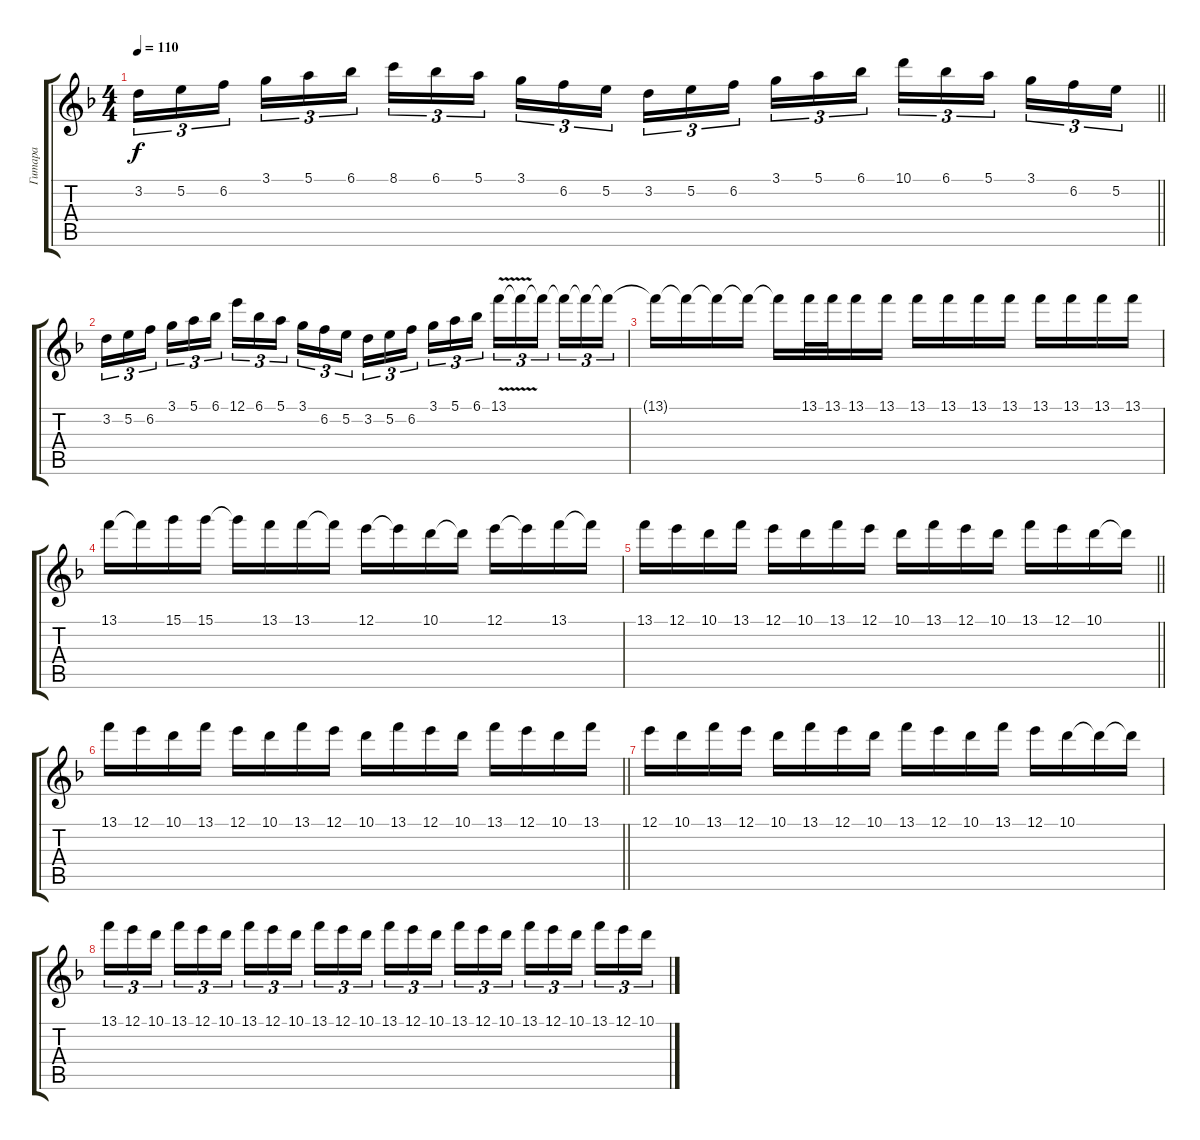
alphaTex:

\track ("Гитара" "Гитара") {instrument acousticguitarnylon}
\staff {score tabs}
\tuning (E4 B3 G3 D3 A2 E2) {hide}
\ts (4 4)
\tempo 110
\clef g2
\barLineRight lightlight
\ks dminor
3.2.16{tu (3 2) dy f} 5.2.16{tu (3 2)} 6.2.16{tu (3 2) beam splitsecondary} 3.1.16{tu (3 2)} 5.1.16{tu (3 2)} 6.1.16{tu (3 2)} 8.1.16{tu (3 2)} 6.1.16{tu (3 2)} 5.1.16{tu (3 2) beam splitsecondary} 3.1.16{tu (3 2)} 6.2.16{tu (3 2)} 5.2.16{tu (3 2)} 3.2.16{tu (3 2)} 5.2.16{tu (3 2)} 6.2.16{tu (3 2) beam splitsecondary} 3.1.16{tu (3 2)} 5.1.16{tu (3 2)} 6.1.16{tu (3 2)} 10.1.16{tu (3 2)} 6.1.16{tu (3 2)} 5.1.16{tu (3 2) beam splitsecondary} 3.1.16{tu (3 2)} 6.2.16{tu (3 2)} 5.2.16{tu (3 2)} |
3.2.16{tu (3 2)} 5.2.16{tu (3 2)} 6.2.16{tu (3 2) beam splitsecondary} 3.1.16{tu (3 2)} 5.1.16{tu (3 2)} 6.1.16{tu (3 2)} 12.1.16{tu (3 2)} 6.1.16{tu (3 2)} 5.1.16{tu (3 2) beam splitsecondary} 3.1.16{tu (3 2)} 6.2.16{tu (3 2)} 5.2.16{tu (3 2)} 3.2.16{tu (3 2)} 5.2.16{tu (3 2)} 6.2.16{tu (3 2) beam splitsecondary} 3.1.16{tu (3 2)} 5.1.16{tu (3 2)} 6.1.16{tu (3 2)} 13.1{v}.16{tu (3 2)} 13.1{t}.16{tu (3 2)} 13.1{t}.16{tu (3 2) beam splitsecondary} 13.1{t}.16{tu (3 2)} 13.1{t}.16{tu (3 2)} 13.1{t}.16{tu (3 2)} |
13.1{t}.16 13.1{t}.16 13.1{t}.16 13.1{t}.16 13.1{t}.16 13.1.32 13.1.32 13.1.16 13.1.16 13.1.16 13.1.16 13.1.16 13.1.16 13.1.16 13.1.16 13.1.16 13.1.16 |
13.1.16 13.1{t}.16 15.1.16 15.1.16 15.1{t}.16 13.1.16 13.1.16 13.1{t}.16 12.1.16 12.1{t}.16 10.1.16 10.1{t}.16 12.1.16 12.1{t}.16 13.1.16 13.1{t}.16 |
\barLineRight lightlight
13.1.16 12.1.16 10.1.16 13.1.16 12.1.16 10.1.16 13.1.16 12.1.16 10.1.16 13.1.16 12.1.16 10.1.16 13.1.16 12.1.16 10.1.16 10.1{t}.16 |
\section ("" "")
\barLineRight lightlight
13.1.16 12.1.16 10.1.16 13.1.16 12.1.16 10.1.16 13.1.16 12.1.16 10.1.16 13.1.16 12.1.16 10.1.16 13.1.16 12.1.16 10.1.16 13.1.16 |
12.1.16 10.1.16 13.1.16 12.1.16 10.1.16 13.1.16 12.1.16 10.1.16 13.1.16 12.1.16 10.1.16 13.1.16 12.1.16 10.1.16 10.1{t}.16 10.1{t}.16 |
13.1.16{tu (3 2)} 12.1.16{tu (3 2)} 10.1.16{tu (3 2) beam splitsecondary} 13.1.16{tu (3 2)} 12.1.16{tu (3 2)} 10.1.16{tu (3 2)} 13.1.16{tu (3 2)} 12.1.16{tu (3 2)} 10.1.16{tu (3 2) beam splitsecondary} 13.1.16{tu (3 2)} 12.1.16{tu (3 2)} 10.1.16{tu (3 2)} 13.1.16{tu (3 2)} 12.1.16{tu (3 2)} 10.1.16{tu (3 2) beam splitsecondary} 13.1.16{tu (3 2)} 12.1.16{tu (3 2)} 10.1.16{tu (3 2)} 13.1.16{tu (3 2)} 12.1.16{tu (3 2)} 10.1.16{tu (3 2) beam splitsecondary} 13.1.16{tu (3 2)} 12.1.16{tu (3 2)} 10.1.16{tu (3 2)}
